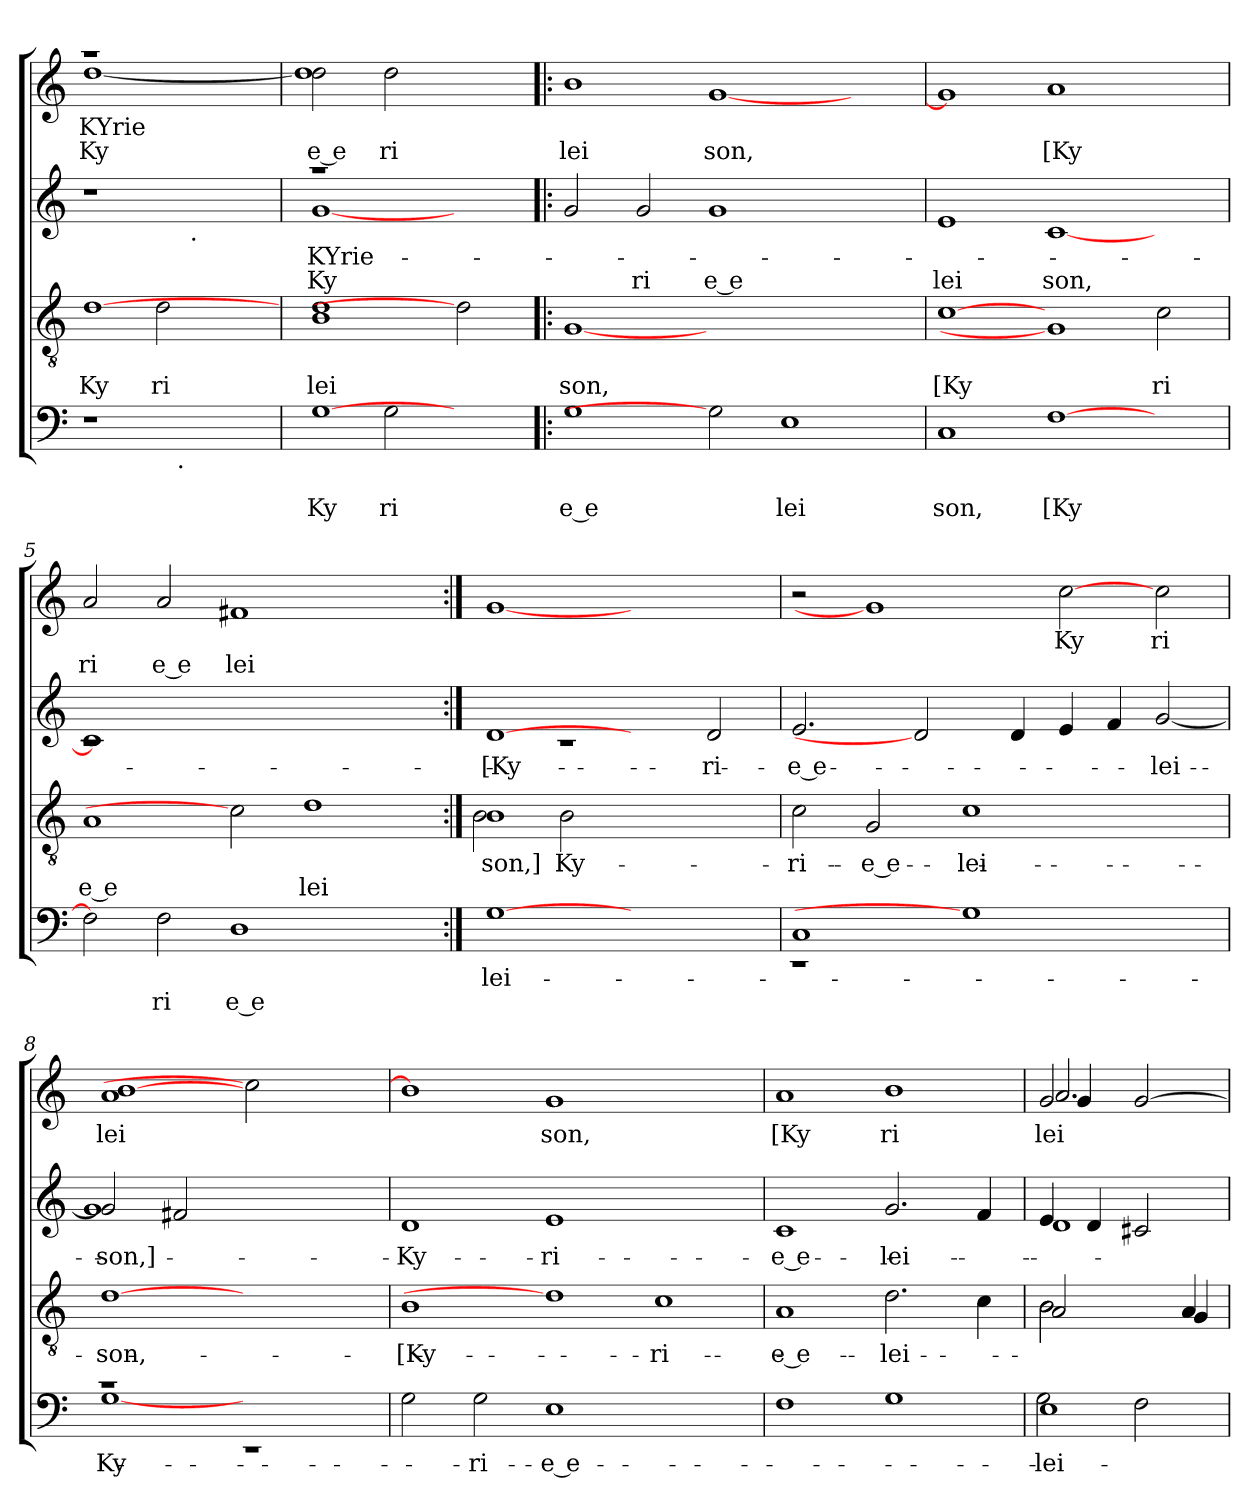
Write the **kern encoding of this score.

**kern	**text	**text	**kern	**text	**text	**kern	**text	**text	**kern	**text	**text
*part4	*part4	*part4	*part3	*part3	*part3	*part2	*part2	*part2	*part1	*part1	*part1
*staff4	*staff4	*staff4	*staff3	*staff3	*staff3	*staff2	*staff2	*staff2	*staff1	*staff1	*staff1
*clefF4	*	*	*clefGv2	*	*	*clefG2	*	*	*clefG2	*	*
*k[]	*	*	*k[]	*	*	*k[]	*	*	*k[]	*	*
*C:	*	*	*C:	*	*	*C:	*	*	*C:	*	*
=1	=1	=1	=1	=1	=1	=1	=1	=1	=1	=1	=1
!	!	!	!	!	!	!LO:TX:a:t=A	!	!	!	!	!
!	!	!	!	!	!	!LO:TX:t=LTO	!	!	!	!	!
!	!	!	!	!	!LO:LY:b:rj	!	!	!	!	!LO:LY:b:rj	!LO:LY:b:rj
*^	*	*	*^	*	*	*^	*	*	*^	*	*
1r	2ryy	.	.	[1d	2ryy	.	Ky	1r	2ryy	.	.	1raa	[>1dd	KYrie	Ky
!	!	!	!	!	!	!	!LO:LY:b	!	!	!	!	!	!	!	!
.	16ryy	.	.	.	2d\	.	ri	.	16.ryy	.	.	.	.	.	.
!	!LO:TX:b:t=.	!	!	!	!	!	!	!	!	!	!	!	!	!	!
.	4..ryy	.	.	.	.	.	.	.	.	.	.	.	.	.	.
!	!	!	!	!	!	!	!	!	!LO:TX:b:t=.	!	!	!	!	!	!
.	.	.	.	.	.	.	.	.	4ryy	.	.	.	.	.	.
.	.	.	.	.	.	.	.	.	8ryy	.	.	.	.	.	.
.	.	.	.	.	.	.	.	.	32ryy	.	.	.	.	.	.
=2	=2	=2	=2	=2	=2	=2	=2	=2	=2	=2	=2	=2	=2	=2	=2
!	!	!	!LO:LY:b:rj	!	!	!	!LO:LY:b:rj	!	!	!LO:LY:b:rj	!LO:LY:b:rj	!	!	!	!LO:LY:b:rj
*	*	*	*	*v	*v	*	*	*	*	*	*	*	*	*	*
[1G	2ryy	.	Ky	1B 1d	.	lei	1raa	[<1g	KYrie-	Ky	2dd\	1dd]	.	e e
!	!	!	!LO:LY:b	!	!	!	!	!	!	!	!	!	!	!LO:LY:b
.	2G\	.	ri	.	.	.	.	.	.	.	2dd\	.	.	ri
2ryy	2ryy	.	.	2d]	.	.	2ryy	2ryy	.	.	2ryy	2ryy	.	.
=3!|:	=3!|:	=3!|:	=3!|:	=3!|:	=3!|:	=3!|:	=3!|:	=3!|:	=3!|:	=3!|:	=3!|:	=3!|:	=3!|:	=3!|:
!	!	!	!LO:LY:b:rj	!	!	!LO:LY:b	!	!	!	!	!	!	!	!LO:LY:b
*	*	*	*	*	*	*	*v	*v	*	*	*	*	*	*
*v	*v	*	*	*	*	*	*	*	*	*v	*v	*	*
1G	.	e e	[1G	.	son,	2g/	.	.	1b	.	lei
!	!	!	!	!	!	!	!	!LO:LY:b	!	!	!
.	.	.	.	.	.	2g/	.	ri	.	.	.
!	!	!	!	!	!	!	!	!LO:LY:b:rj	!	!	!LO:LY:b
2G]	.	.	1.ryy	.	.	1g	.	e e	[<1g	.	son,
!	!	!LO:LY:b	!	!	!	!	!	!	!	!	!
1E	.	lei	.	.	.	.	.	.	.	.	.
.	.	.	.	.	.	2ryy	.	.	2ryy	.	.
=4	=4	=4	=4	=4	=4	=4	=4	=4	=4	=4	=4
!	!	!LO:LY:b	!	!	!LO:LY:b	!	!	!LO:LY:b	!	!	!
1C	.	son,	[1c	.	[Ky	1e	.	lei	1g]	.	.
!	!	!LO:LY:b	!	!	!	!	!	!LO:LY:b	!	!	!LO:LY:b
[>1F	.	[Ky	1G]	.	.	[<1c	.	son,	1a	.	[Ky
!	!	!	!	!	!LO:LY:b	!	!	!	!	!	!
2ryy	.	.	2c\	.	ri	2ryy	.	.	2ryy	.	.
=5	=5	=5	=5	=5	=5	=5	=5	=5	=5	=5	=5
!	!	!	!	!	!LO:LY:b:rj	!	!	!	!	!	!LO:LY:b
*	*	*	*	*	*	*^	*	*	*	*	*
2F\]	.	.	1A	.	e e	1c]	1rc	.	.	2a/	.	ri
!	!	!LO:LY:b	!	!	!	!	!	!	!	!	!	!LO:LY:b:rj
2F\	.	ri	.	.	.	.	.	.	.	2a/	.	e e
!	!	!LO:LY:b:rj	!	!	!	!	!	!	!	!	!	!LO:LY:b
1D	.	e e	2c]	.	.	1.ryy	1.ryy	.	.	1f#X	.	lei
!	!	!	!	!	!LO:LY:b	!	!	!	!	!	!	!
.	.	.	1d	.	lei	.	.	.	.	.	.	.
2ryy	.	.	.	.	.	.	.	.	.	2ryy	.	.
!!LO:LB:g=z
=6:|!	=6:|!	=6:|!	=6:|!	=6:|!	=6:|!	=6:|!	=6:|!	=6:|!	=6:|!	=6:|!	=6:|!	=6:|!
!	!LO:LY:b	!	!	!LO:LY:b	!	!	!	!LO:LY:b	!	!	!	!
*	*	*	*^	*	*	*	*	*	*	*	*	*
[1G	lei-	.	1B	2B\	son,]	.	[1d	2ryy	-[Ky-	.	[1g	.	.
!	!	!	!	!	!LO:LY:b	!	!	!	!	!	!	!	!
.	.	.	.	2B\	Ky-	.	.	1rc	.	.	.	.	.
1ryy	.	.	1ryy	1ryy	.	.	1ryy	.	.	.	1ryy	.	.
!	!	!	!	!	!	!	!	!	!LO:LY:b	!	!	!	!
.	.	.	.	.	.	.	.	2d/	-ri-	.	.	.	.
*	*	*	*v	*v	*	*	*	*	*	*	*	*	*
=7	=7	=7	=7	=7	=7	=7	=7	=7	=7	=7	=7	=7
*^	*	*	*	*	*	*	*	*	*	*	*	*
!	!	!	!	!	!LO:LY:b	!	!	!	!LO:LY:b	!	!	!	!
*	*	*	*	*	*	*	*v	*v	*	*	*	*	*
1C	1rEE	.	.	2c\	-ri-	.	2.e/	-e e-	.	2r	.	.
!	!	!	!	!	!LO:LY:b:rj	!	!	!	!	!	!	!
.	.	.	.	(2G/	-e e-	.	.	.	.	1g]	.	.
.	.	.	.	.	.	.	2d]	.	.	.	.	.
!	!	!	!	!	!LO:LY:b	!	!	!	!	!	!	!
1G]	2ryy	.	.	1c	-lei-	.	.	.	.	.	.	.
.	.	.	.	.	.	.	4d/	.	.	.	.	.
!	!	!	!	!	!	!	!	!	!	!	!LO:LY:b	!
.	1ryy	.	.	.	.	.	4e/	.	.	[2cc	Ky	.
.	.	.	.	.	.	.	4f/	.	.	.	.	.
!	!	!	!	!	!	!	!	!LO:LY:b	!	!	!LO:LY:b	!
2ryy	.	.	.	2ryy	.	.	[<2g/	-lei-	.	2cc\	ri	.
=8	=8	=8	=8	=8	=8	=8	=8	=8	=8	=8	=8	=8
!	!	!LO:LY:b	!	!	!LO:LY:b	!	!	!LO:LY:b	!	!	!LO:LY:b:rj	!
*	*	*	*	*	*	*	*^	*	*	*	*	*
1rc	[>1G	Ky-	.	[1d	-son,	.	2g/]	1g	-son,]	.	1a [>1b	lei	.
.	.	.	.	.	.	.	2f#/	.	.	.	.	.	.
1ryy	1rEE	.	.	1ryy	.	.	1ryy	1ryy	.	.	2cc]	.	.
.	.	.	.	.	.	.	.	.	.	.	2ryy	.	.
*v	*v	*	*	*	*	*	*v	*v	*	*	*	*	*
=9	=9	=9	=9	=9	=9	=9	=9	=9	=9	=9	=9
!	!	!	!	!LO:LY:b	!	!	!LO:LY:b	!	!	!	!
2G\	.	.	1B	[Ky-	.	1d	Ky-	.	1b]	.	.
!	!LO:LY:b	!	!	!	!	!	!	!	!	!	!
2G\	-ri-	.	.	.	.	.	.	.	.	.	.
!	!LO:LY:b:rj	!	!	!	!	!	!LO:LY:b	!	!	!LO:LY:b	!
1E	-e e-	.	1d]	.	.	1e	-ri-	.	1g	son,	.
!	!	!	!	!LO:LY:b	!	!	!	!	!	!	!
1ryy	.	.	1c	-ri-	.	1ryy	.	.	1ryy	.	.
=10	=10	=10	=10	=10	=10	=10	=10	=10	=10	=10	=10
!	!	!	!	!LO:LY:b:rj	!	!	!LO:LY:b:rj	!	!	!LO:LY:b	!
1F	.	.	1A	-e e-	.	1c	-e e-	.	1a	[Ky	.
!	!	!	!	!LO:LY:b	!	!	!LO:LY:b	!	!	!LO:LY:b	!
1G	.	.	2.d\	-lei-	.	2.g/	-lei-	.	1b	ri	.
.	.	.	4c\	.	.	4f/	.	.	.	.	.
=11	=11	=11	=11	=11	=11	=11	=11	=11	=11	=11	=11
!	!LO:LY:b	!	!	!	!	!	!	!	!	!LO:LY:b:rj	!
*^	*	*	*^	*	*	*^	*	*	*^	*	*
*	*	*	*	*	*^	*	*	*	*	*	*	*	*	*	*
*	*	*	*	*	*	*^	*	*	*	*	*	*	*	*	*	*
!	!	!	!	!	!	!	!	!	!	!	!	!	!	!	!	!LO:LY:b	!
*	*	*	*	*	*	*	*	*	*	*	*	*	*	*	*^	*	*
1E	2G\	-lei-	.	2B\	2A/	2B\	2.ryy	.	.	4e/	1d	.	.	2g/	2.a/	4g/	lei	.
.	.	.	.	.	.	.	.	.	.	4d/	.	.	.	.	.	4ryy	.	.
.	2F\	.	.	2ryy	2ryy	4ryy	.	.	.	2c#/	.	.	.	2ryy	.	[<2g/	.	.
.	.	.	.	.	.	4A/	4G/	.	.	.	.	.	.	.	4ryy	.	.	.
*v	*v	*	*	*	*	*	*	*	*	*v	*v	*	*	*v	*v	*v	*	*
*	*	*	*v	*v	*v	*v	*	*	*	*	*	*	*	*
=	=	=	=	=	=	=	=	=	=	=	=
*-	*-	*-	*-	*-	*-	*-	*-	*-	*-	*-	*-
